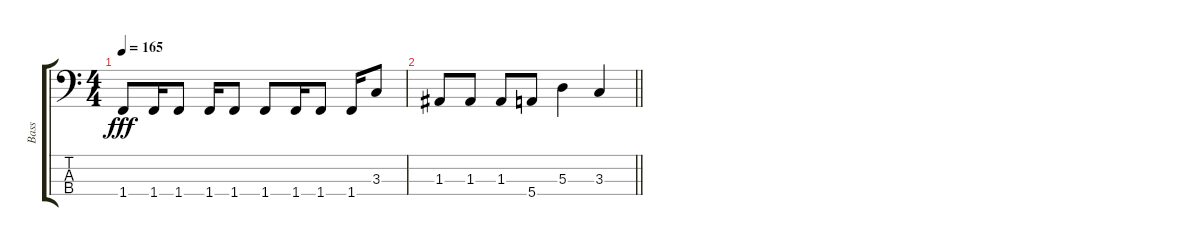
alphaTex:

\track ("Bass" "Bass") {instrument electricbasspick}
\staff {score tabs}
\tuning (G2 D2 A1 E1) {hide}
\ts (4 4)
\tempo 165
\clef f4
\ks c
1.4.8{dy fff} 1.4.16 1.4.8 1.4.16 1.4.8 1.4.8 1.4.16 1.4.8 1.4.16 3.3.8 |
\barLineRight lightlight
1.3.8 1.3.8 1.3.8 5.4.8 5.3.4 3.3.4
